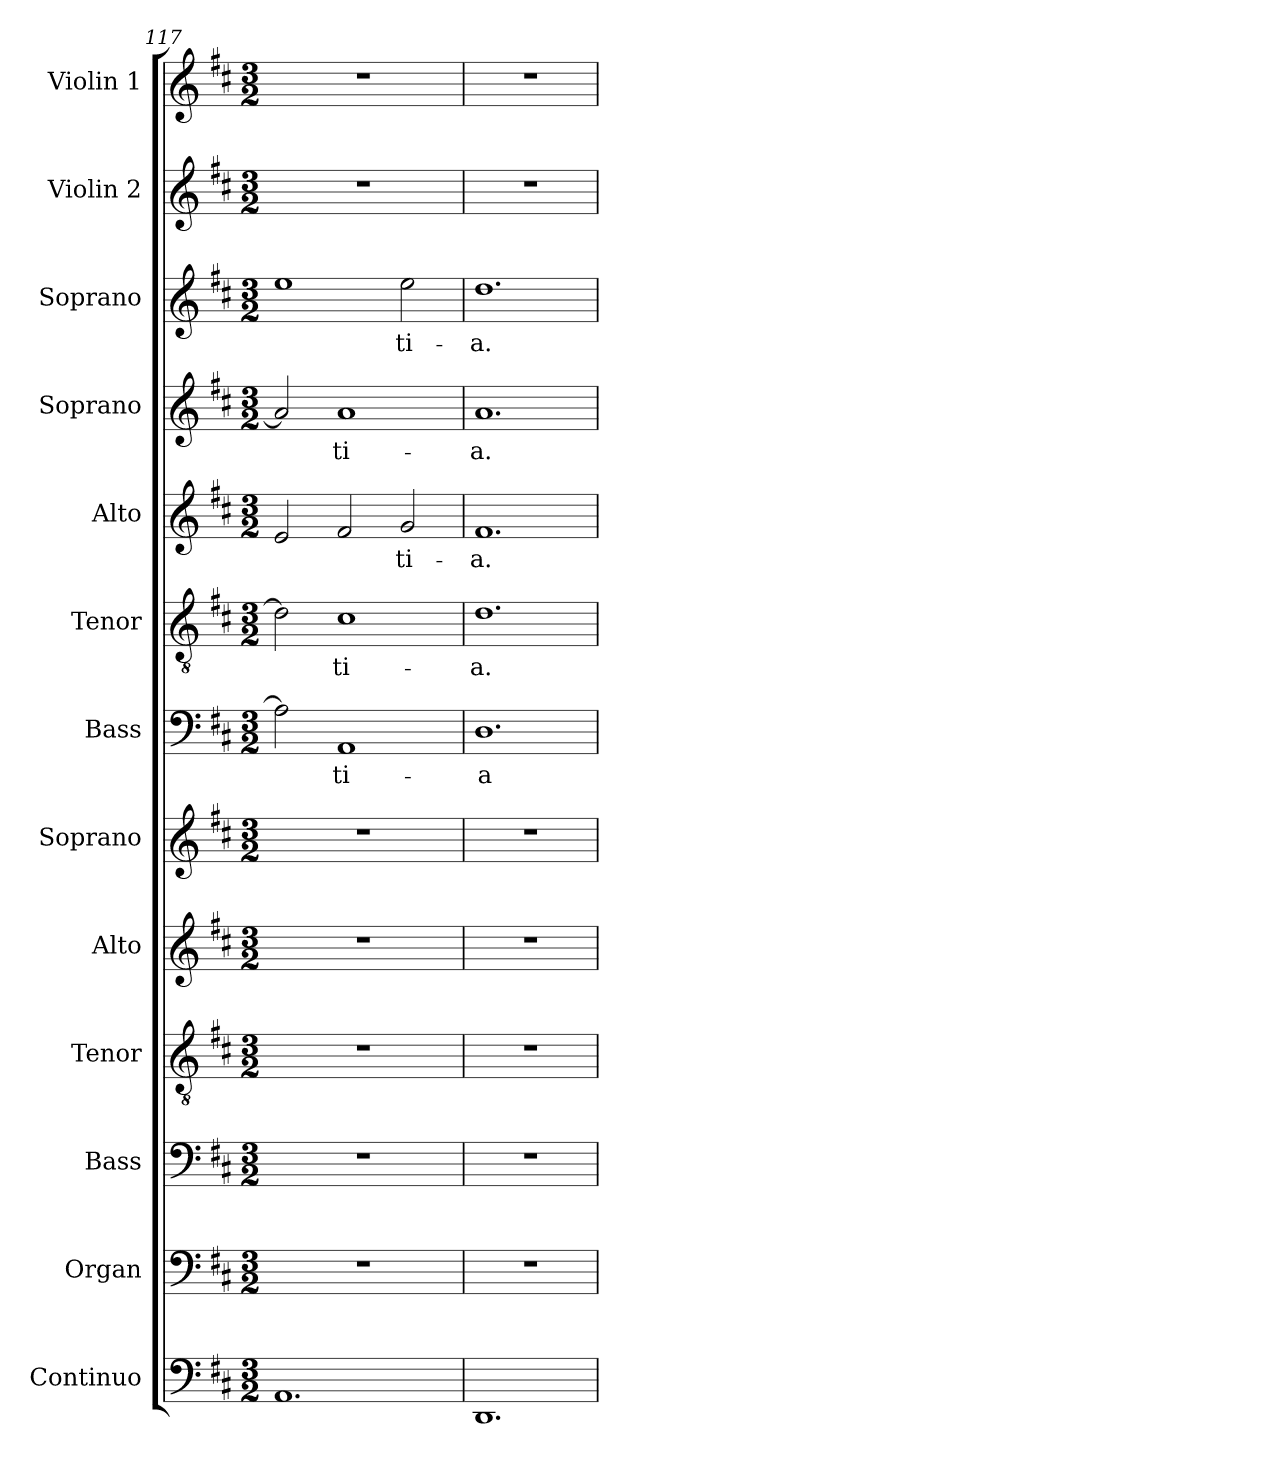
**kern	**kern	**kern	**kern	**kern	**kern	**kern	**text	**kern	**text	**kern	**text	**kern	**text	**kern	**text	**kern	**kern
*part13	*part12	*part11	*part10	*part9	*part8	*part7	*part7	*part6	*part6	*part5	*part5	*part4	*part4	*part3	*part3	*part2	*part1
*staff13	*staff12	*staff11	*staff10	*staff9	*staff8	*staff7	*staff7	*staff6	*staff6	*staff5	*staff5	*staff4	*staff4	*staff3	*staff3	*staff2	*staff1
*I"Continuo	*I"Organ	*I"Bass	*I"Tenor	*I"Alto	*I"Soprano	*I"Bass	*	*I"Tenor	*	*I"Alto	*	*I"Soprano	*	*I"Soprano	*	*I"Violin 2	*I"Violin 1
*I'Cont.	*I'Org.	*I'B.	*I'T.	*I'A.	*I'S.	*I'B.	*	*I'T.	*	*I'A.	*	*I'S.	*	*I'S.	*	*I'Vln. 2	*I'Vln. 1
*clefF4	*clefF4	*clefF4	*clefGv2	*clefG2	*clefG2	*clefF4	*	*clefGv2	*	*clefG2	*	*clefG2	*	*clefG2	*	*clefG2	*clefG2
*	*	*	*ITrd7c12	*	*	*	*	*ITrd7c12	*	*	*	*	*	*	*	*	*
*k[f#c#]	*k[f#c#]	*k[f#c#]	*k[f#c#]	*k[f#c#]	*k[f#c#]	*k[f#c#]	*	*k[f#c#]	*	*k[f#c#]	*	*k[f#c#]	*	*k[f#c#]	*	*k[f#c#]	*k[f#c#]
*D:	*D:	*D:	*D:	*D:	*D:	*D:	*	*D:	*	*D:	*	*D:	*	*D:	*	*D:	*D:
*M3/2	*M3/2	*M3/2	*M3/2	*M3/2	*M3/2	*M3/2	*	*M3/2	*	*M3/2	*	*M3/2	*	*M3/2	*	*M3/2	*M3/2
=117	=117	=117	=117	=117	=117	=117	=117	=117	=117	=117	=117	=117	=117	=117	=117	=117	=117
!	!LO:N:vis=1	!LO:N:vis=1	!LO:N:vis=1	!LO:N:vis=1	!LO:N:vis=1	!	!	!	!	!	!	!	!	!	!	!LO:N:vis=1	!LO:N:vis=1
1.AAi	1.r	1.r	1.r	1.r	1.r	2Ai\]	.	2Di\]	.	2ei/	.	2ai/]	.	1eei	.	1.r	1.r
!	!	!	!	!	!	!	!LO:LY:b:color=#000000	!	!	!	!	!	!	!	!	!	!
!	!	!	!	!	!	!	!	!	!LO:LY:b:color=#000000	!	!	!	!	!	!	!	!
!	!	!	!	!	!	!	!	!	!	!	!	!	!LO:LY:b:color=#000000	!	!	!	!
.	.	.	.	.	.	1AAi	-ti-	1C#i	-ti-	2f#i/	.	1ai	-ti-	.	.	.	.
!	!	!	!	!	!	!	!	!	!	!	!LO:LY:b:color=#000000	!	!	!	!	!	!
!	!	!	!	!	!	!	!	!	!	!	!	!	!	!	!LO:LY:b:color=#000000	!	!
.	.	.	.	.	.	.	.	.	.	2gi/	-ti-	.	.	2eei\	-ti-	.	.
=118	=118	=118	=118	=118	=118	=118	=118	=118	=118	=118	=118	=118	=118	=118	=118	=118	=118
!	!LO:N:vis=1	!LO:N:vis=1	!LO:N:vis=1	!LO:N:vis=1	!LO:N:vis=1	!	!	!	!	!	!	!	!	!	!	!	!
!	!	!	!	!	!	!	!LO:LY:b:color=#000000	!	!	!	!	!	!	!	!	!	!
!	!	!	!	!	!	!	!	!	!LO:LY:b:color=#000000	!	!	!	!	!	!	!	!
!	!	!	!	!	!	!	!	!	!	!	!LO:LY:b:color=#000000	!	!	!	!	!	!
!	!	!	!	!	!	!	!	!	!	!	!	!	!LO:LY:b:color=#000000	!	!	!	!
!	!	!	!	!	!	!	!	!	!	!	!	!	!	!	!LO:LY:b:color=#000000	!LO:N:vis=1	!LO:N:vis=1
1.DDi	1.r	1.r	1.r	1.r	1.r	1.Di	-a	1.Di	-a.	1.f#i	-a.	1.ai	-a.	1.ddi	-a.	1.r	1.r
=	=	=	=	=	=	=	=	=	=	=	=	=	=	=	=	=	=
*-	*-	*-	*-	*-	*-	*-	*-	*-	*-	*-	*-	*-	*-	*-	*-	*-	*-
